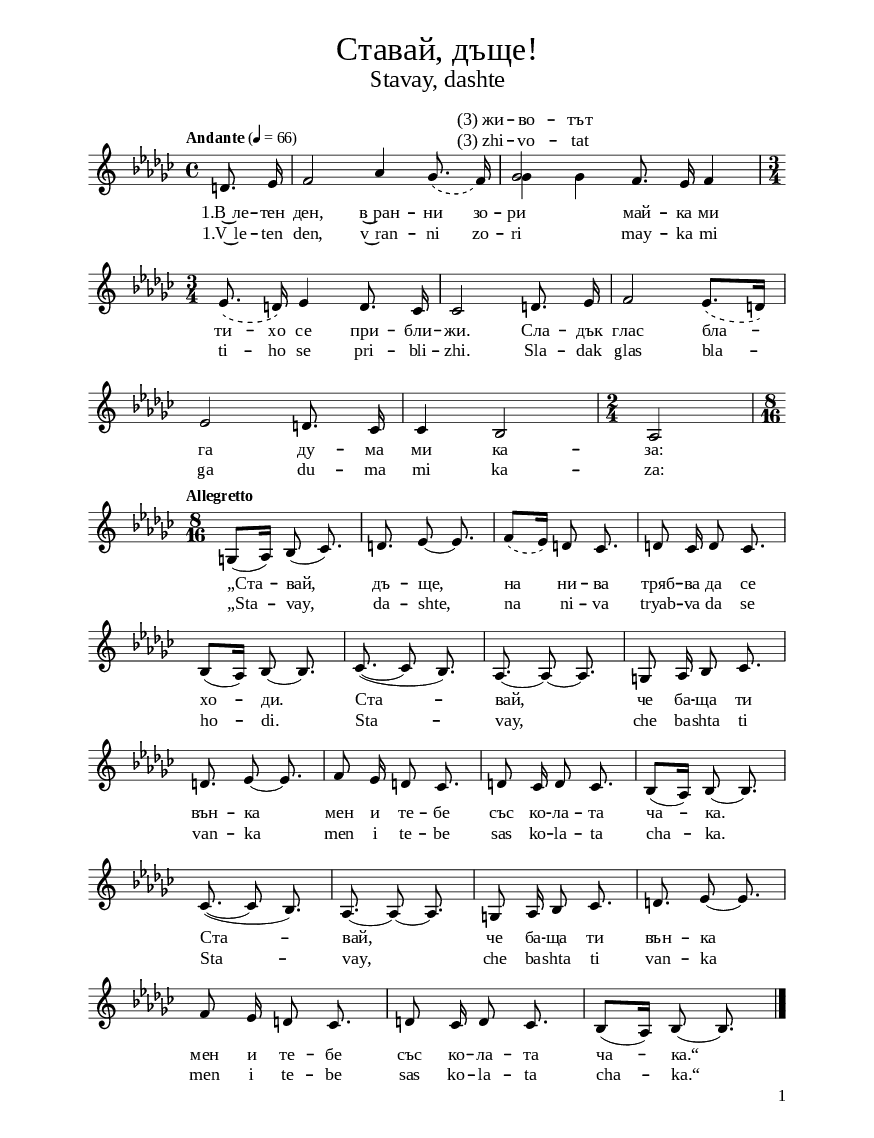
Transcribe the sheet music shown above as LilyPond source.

\version "2.24.0"

% include paper part and global functions
\include "include/globals.ily"

"rightBraces018" = \markup {
  \column {
    % repeat braces
    \translate #'(0 . -12.6 )
    \right-brace #18

    \translate #'(0 . -22.4 )
    \right-brace #18

  
  }
  \column {
    % repeat numbers
    \translate #'(0 . -13.2 )
    2

    \translate #'(0 . -24.2 )
    2


  }
}

\bookpart {
  \label #'ref142
  \tocItem \markup "Ставай, дъще! – Stavay, dashte"
  \include "include/bookpart-paper.ily"
  \score {
    \include "include/score-layout.ily"

    <<
      \new Lyrics = "tempVoiceLyricsBG" \with {
        % lyrics above a staff should have this override
        \override VerticalAxisGroup.staff-affinity = #DOWN
      }
      \new Lyrics = "tempVoiceLyricsEN" \with {
        \override VerticalAxisGroup.staff-affinity = #DOWN
      }

    \new Voice = "mainVoice" \absolute {
      \clef treble
    
      \key ges \major
  
      \time 4/4
      \tempoFunc "Andante" 4 "66"
      \autoBeamOff
      \partial 4
      d'8. es'16 | % 2
      f'2 as'4 \phrasingSlurDown \phrasingSlurDashed ges'8. \(
      <<
        % now temporary add a second voice
        {
          \voiceTwo % this voice is in the same context as parent
          \hideNotes f'16 \) \unHideNotes \phrasingSlurNeutral | % 3
          \stemUp ges'2 \stemNeutral
        }
        \new Voice = "tempVoice" {
          % this is a new voice context
          \voiceOne \autoBeamOff
          f'16 | % 3
          \stemDown ges'4 ges'4 \stemNeutral
        }
      >>
      \oneVoice

      f'8. 
      
      es'16 f'4 \break | % 4
      \time 3/4 \phrasingSlurDashed es'8. \( d'16 \) \phrasingSlurNeutral es'4 d'8. ces'16 | % 5
      ces'2 d'8. es'16 | % 6
      f'2 \slurDashed es'8. [( d'16 )] \slurNeutral \break | % 7
      es'2 d'8. ces'16 | % 8
      ces'4 bes2 | % 9
      \time 2/4  as2 \break |
      \time 8/16  |
      \tempo "Allegretto" \slurSolid g8 [( as16 )] bes8 ( ces'8. ) | % 11
      d'8. es'8 ~ es'8. | % 12
      \slurDashed f'8 [( es'16 )] d'8 ces'8. | % 13
      d'8 ces'16 d'8 ces'8. \break | % 14
      \slurSolid bes8 [( as16 )] bes8 ~ bes8. | % 15
      ces'8. ( ~ ces'8 bes8. ) | % 16
      as8. ~ as8 ~ as8. | % 17
      g8 as16 bes8 ces'8. \break | % 18
      d'8. es'8 ~ es'8. | % 19
      f'8 es'16 d'8 ces'8. |
      d'8 ces'16 d'8 ces'8. | % 21
      bes8 [( as16 )] bes8 ~ bes8. \break | % 22
      ces'8. ( ~ ces'8 bes8. ) | % 23
      as8. ~ as8 ~ as8. | % 24
      g8 as16 bes8 ces'8. | % 25
      d'8. es'8 ~ es'8. \break | % 26
      f'8 es'16 d'8 ces'8. | % 27
      d'8 ces'16 d'8 ces'8. | % 28
      bes8 [( as16 )] bes8 ~ bes8. \bar "|."
    }
   
   
   \new Lyrics \lyricsto "mainVoice" {
      "1.В~ле" -- тен
      ден, в~ран -- ни зо -- ри май -- ка ми ти -- хо се при --
      бли -- жи. Сла -- дък глас бла -- га ду -- ма ми
      ка -- за: „Ста -- вай, дъ -- ще, на ни -- ва
      тряб -- ва да се хо -- ди. Ста -- вай, че ба --
      ща ти вън -- ка мен и те -- бе със ко -- ла --
      та ча -- ка. Ста -- вай, че ба -- ща ти вън --
      ка мен и те -- бе със ко -- ла -- та ча --
      ка.“
   }

   \new Lyrics \lyricsto "mainVoice" {
        "1.V~le" -- ten
        den, v~ran -- ni zo -- ri may -- ka mi ti -- ho se pri --
        bli -- zhi. Sla -- dak glas bla -- ga du -- ma mi
        ka -- za: „Sta -- vay, da -- shte, na ni -- va
        tryab -- va da se ho -- di. Sta -- vay, che ba --
        shta ti van -- ka men i te -- be sas ko -- la --
        ta cha -- ka. Sta -- vay, che ba -- shta ti van --
        ka men i te -- be sas ko -- la -- ta cha --
        ka.“
   }

   \context Lyrics = "tempVoiceLyricsBG" {
     \lyricsto "tempVoice" {
       "(3) жи" -- во -- тът
     }
   }
   
   \context Lyrics = "tempVoiceLyricsEN" {
     \lyricsto "tempVoice" {
       "(3) zhi" -- vo -- tat
     }
   }

   >>

    \header {
      title = \titleFunc "Ставай, дъще!" "Stavay, dashte"
    }

    \midi{}
    


  } % score
  
  
    \pageBreak

    \markup \fontsize #bgCoupletFontSize {
    \hspace #-1
    \override #`(baseline-skip . ,bgCoupletBaselineSkip) % affects space between column lines
    \column {
          \line {   2. Слънцето щом изгрей,}
          \line {   "   " ти на нивата трябва да си.}
          \line {   "   " С’ сърп в ръка, с песен ти}
          \line {   "   " деня срещни. Ставай, дъще,}
          \line {   "   " Слънце дома да не те завари.}
          \line {   "   " Ставай, че моми и момци –}
          \line {   "   " вси към нивата са веч тръгнали.}
          \line {   "   " }
          \line {   3.  Нива е, дъще, животът,}
          \line {   "   " де доброто семе се сей.}
          \line {   "   " Кат израсне, живот внася}
          \line {   "   " то във нас. Ставай, дъще,}
          \line {   "   " Любовта днес мен и тебе чака.}
          \line {   "   " Ставай, (2)тя ни носи}
          \line {   "   " своята нова, жива премяна.}
          \line {   "   "  Ставай, че животът вънка мен}
          \line {   "   "  и тебе с благост вече чака.“}
        }
    
    \"rightBraces018"

    \hspace #4
    \override #`(baseline-skip . ,bgCoupletBaselineSkip)
    \column {
          \line {   2. Slantseto shtom izgrey,}
          \line {   "   " ti na nivata tryabva da si.}
          \line {   "   " S’ sarp v raka, s pesen ti}
          \line {   "   " denya sreshtni. Stavay, dashte,}
          \line {   "   " Slantse doma da ne te zavari.}
          \line {   "   " Stavay, che momi i momtsi –}
          \line {   "   " vsi kam nivata sa vech tragnali.}
          \line {   "   " }
          \line {   3.  Niva e, dashte, zhivotat,}
          \line {   "   " de dobroto seme se sey.}
          \line {   "   " Kat izrasne, zhivot vnasya}
          \line {   "   " to vav nas. Stavay, dashte,}
          \line {   "   " Lyubovta dnes men i tebe chaka.}
          \line {   "   " Stavay, tya ni nosi}
          \line {   "   " svoyata nova, zhiva premyana.}
          \line {   "   "  Stavay, che zhivotat vanka men}
          \line {   "   "  i tebe s blagost veche chaka.“}
    }
   \"rightBraces018"

  }

 
 \markup \empty-two

  % include foreign translation(s) of the song
  \version "2.24.1"

\markup \fill-line { \fontsize #deTitleFontSize "Steh' auf, Tochter!" }
\markup \null
\markup \null

\markup \fontsize #deCoupletFontSize {
  \hspace #2
  \override #`(baseline-skip . ,deCoupletBaselineSkip)
  \column {
    \line { 1. An einem Sommertag, in der frühen Morgenröte, }

    \line { "   " näherte sich mir meine Mutter leise.}

    \line { "   "Mit süßer Stimme sagte sie mir ein gütiges Wort:}

    \line { "   " „Stehe auf, Tochter, }

    \line { "   " weil auf den Acker gegangen werden soll.}

    \line { "   "Stehe auf, }

    \line { "   " weil dein Vater draußen auf mich und auf dich mit dem Gespann wartet.“}
    \line { " "}

    \line { 2. Wenn die Sonne aufgeht, }
    \line { "   "sollst du auf dem Acker sein.}
    \line { "   " Mit der Sichel in der Hand und mit einem Lied begrüße den Tag.}
    \line { "   "Stehe auf, meine Tochter, }
    \line { "   "damit die Sonne dich nicht im Hause findet.}
    \line { "   "Stehe auf, meine Tochter, }
    \line { "   "weil alle Mädchen und Jungen schon zum Acker aufgebrochen sind.}
    \line { " "}

    \line { 3. Der Acker, meine Tochter, ist das Leben,}

    \line { "   "wo der gute Samen gesät wird.}

    \line { "   "Wenn er gedeiht, dann trägt er Leben in uns hinein.}

    \line { "   "Stehe auf, Tochter, }

    \line { "   " die Liebe wartet heute auf mich und auf dich.}

    \line { "   "Stehe auf, }

    \line { "   " sie bringt uns ihr neues, lebendiges Gewand.}

    \line { "   "Stehe auf, }

    \line { "   "weil das Leben draußen schon auf mich und auf dich mit Güte wartet.}
  }
}


} % bookpart
